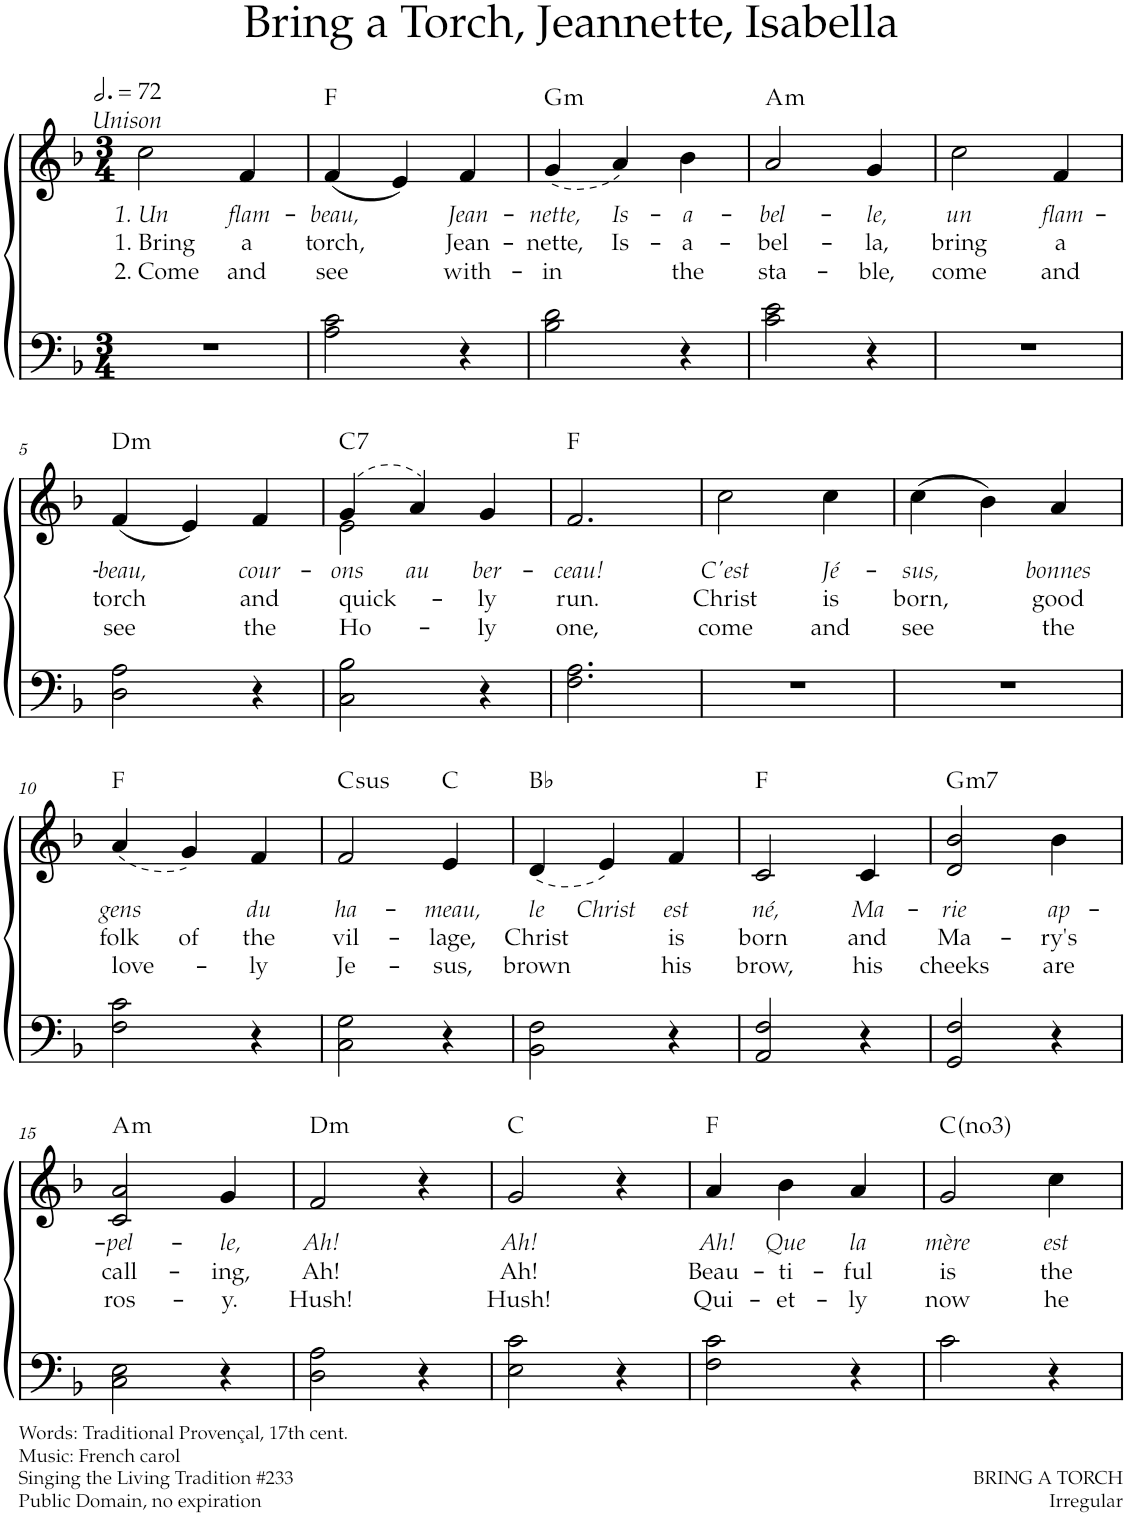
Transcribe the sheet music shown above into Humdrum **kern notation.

**kern	**kern	**text	**text	**text	**harte
*part2	*part1	*part1	*part1	*part1	*part1
*staff2	*staff1	*staff1	*staff1	*staff1	*
*I"Piano	*I"Piano	*	*	*	*
*I'Pno	*I'Pno	*	*	*	*
*clefF4	*clefG2	*	*	*	*
*k[b-]	*k[b-]	*	*	*	*
*M3/4	*M3/4	*	*	*	*
*MM216	*MM216	*	*	*	*
=	=	=	=	=	=
!	!LO:TX:a:i:t=Unison	!	!	!	!
!	!	!LO:LY:b	!LO:LY:b	!LO:LY:b	!
2.r	2cc\	1. Un	1. Bring	2. Come	.
!	!	!LO:LY:b	!LO:LY:b	!LO:LY:b	!
.	4f/	flam-	a	and	.
=1	=1	=1	=1	=1	=1
!	!	!LO:LY:b	!LO:LY:b	!LO:LY:b	!
2A\ 2c\	(<4f/	-beau,	torch,	see	F:maj
.	4e/)	.	.	.	.
!	!	!LO:LY:b	!LO:LY:b	!LO:LY:b	!
4r	4f/	Jean-	Jean-	with-	.
=2	=2	=2	=2	=2	=2
!	!	!LO:LY:b	!LO:LY:b	!LO:LY:b	!LO:H:kt=m
2B-\ 2d\	(4g/	-nette,	-nette,	-in	G:min
!	!	!LO:LY:b	!LO:LY:b	!	!
.	4a/)	Is-	Is-	.	.
!	!	!LO:LY:b	!LO:LY:b	!LO:LY:b	!
4r	4b-\	-a-	-a-	the	.
=3	=3	=3	=3	=3	=3
!	!	!LO:LY:b	!LO:LY:b	!LO:LY:b	!LO:H:kt=m
2c\ 2e\	2a/	-bel-	-bel-	sta-	A:min
!	!	!LO:LY:b	!LO:LY:b	!LO:LY:b	!
4r	4g/	-le,	-la,	-ble,	.
=4	=4	=4	=4	=4	=4
!	!	!LO:LY:b	!LO:LY:b	!LO:LY:b	!
2.r	2cc\	un	bring	come	.
!	!	!LO:LY:b	!LO:LY:b	!LO:LY:b	!
.	4f/	flam-	a	and	.
!!LO:LB:g=z
=5	=5	=5	=5	=5	=5
!	!	!LO:LY:b	!LO:LY:b	!LO:LY:b	!LO:H:kt=m
2D\ 2A\	(<4f/	-beau,	torch	see	D:min
.	4e/)	.	.	.	.
!	!	!LO:LY:b	!LO:LY:b	!LO:LY:b	!
4r	4f/	cour-	and	the	.
=6	=6	=6	=6	=6	=6
!	!	!LO:LY:b	!LO:LY:b	!LO:LY:b	!LO:H:kt=7
*	*^	*	*	*	*
2C\ 2B-\	(4g/	2e\	-ons	quick-	Ho-	C:7
!	!	!	!LO:LY:b	!	!	!
.	4a/)	.	au	.	.	.
!	!	!	!LO:LY:b	!LO:LY:b	!LO:LY:b	!
4r	4g/	4ryy	ber-	-ly	-ly	.
=7	=7	=7	=7	=7	=7	=7
!	!	!	!LO:LY:b	!LO:LY:b	!LO:LY:b	!
*	*v	*v	*	*	*	*
2.F\ 2.A\	2.f/	-ceau!	run.	one,	F:maj
=8	=8	=8	=8	=8	=8
!	!	!LO:LY:b	!LO:LY:b	!LO:LY:b	!
2.r	2cc\	C'est	Christ	come	.
!	!	!LO:LY:b	!LO:LY:b	!LO:LY:b	!
.	4cc\	Jé-	is	and	.
=9	=9	=9	=9	=9	=9
!	!	!LO:LY:b	!LO:LY:b	!LO:LY:b	!
2.r	(>4cc\	-sus,	born,	see	.
.	4b-\)	.	.	.	.
!	!	!LO:LY:b	!LO:LY:b	!LO:LY:b	!
.	4a/	bonnes	good	the	.
!!LO:LB:g=z
=10	=10	=10	=10	=10	=10
!	!	!LO:LY:b	!LO:LY:b	!LO:LY:b	!
2F\ 2c\	(4a/	gens	folk	love-	F:maj
!	!	!	!LO:LY:b	!	!
.	4g/)	.	of	.	.
!	!	!LO:LY:b	!LO:LY:b	!LO:LY:b	!
4r	4f/	du	the	-ly	.
=11	=11	=11	=11	=11	=11
!	!	!LO:LY:b	!LO:LY:b	!LO:LY:b	!LO:H:kt=sus
2C\ 2G\	2f/	ha-	vil-	Je-	C:sus4
!	!	!LO:LY:b	!LO:LY:b	!LO:LY:b	!
4r	4e/	-meau,	-lage,	-sus,	C:maj
=12	=12	=12	=12	=12	=12
!	!	!LO:LY:b	!LO:LY:b	!LO:LY:b	!
2BB-\ 2F\	(4d/	le	Christ	brown	Bb:maj
!	!	!LO:LY:b	!	!	!
.	4e/)	Christ	.	.	.
!	!	!LO:LY:b	!LO:LY:b	!LO:LY:b	!
4r	4f/	est	is	his	.
=13	=13	=13	=13	=13	=13
!	!	!LO:LY:b	!LO:LY:b	!LO:LY:b	!
2AA/ 2F/	2c/	né,	born	brow,	F:maj
!	!	!LO:LY:b	!LO:LY:b	!LO:LY:b	!
4r	4c/	Ma-	and	his	.
=14	=14	=14	=14	=14	=14
!	!	!LO:LY:b	!LO:LY:b	!LO:LY:b	!LO:H:kt=m7
2GG/ 2F/	2d/ 2b-/	-rie	Ma-	cheeks	G:min7
!	!	!LO:LY:b	!LO:LY:b	!LO:LY:b	!
4r	4b-\	ap-	-ry's	are	.
!!LO:LB:g=z
=15	=15	=15	=15	=15	=15
!	!	!LO:LY:b	!LO:LY:b	!LO:LY:b	!LO:H:kt=m
2C\ 2E\	2c/ 2a/	-pel-	call-	ros-	A:min
!	!	!LO:LY:b	!LO:LY:b	!LO:LY:b	!
4r	4g/	-le,	-ing,	-y.	.
=16	=16	=16	=16	=16	=16
!	!	!LO:LY:b	!LO:LY:b	!LO:LY:b	!LO:H:kt=m
2D\ 2A\	2f/	Ah!	Ah!	Hush!	D:min
4r	4r	.	.	.	.
=17	=17	=17	=17	=17	=17
!	!	!LO:LY:b	!LO:LY:b	!LO:LY:b	!
2E\ 2c\	2g/	Ah!	Ah!	Hush!	C:maj
4r	4r	.	.	.	.
=18	=18	=18	=18	=18	=18
!	!	!LO:LY:b	!LO:LY:b	!LO:LY:b	!
2F\ 2c\	4a/	Ah!	Beau-	Qui-	F:maj
!	!	!LO:LY:b	!LO:LY:b	!LO:LY:b	!
.	4b-\	Que	-ti-	-et-	.
!	!	!LO:LY:b	!LO:LY:b	!LO:LY:b	!
4r	4a/	la	-ful	-ly	.
=19	=19	=19	=19	=19	=19
!	!	!LO:LY:b	!LO:LY:b	!LO:LY:b	!
2c\	2g/	mère	is	now	C:maj(*3)
!	!	!LO:LY:b	!LO:LY:b	!LO:LY:b	!
4r	4cc\	est	the	he	.
=	=	=	=	=	=
*-	*-	*-	*-	*-	*-
